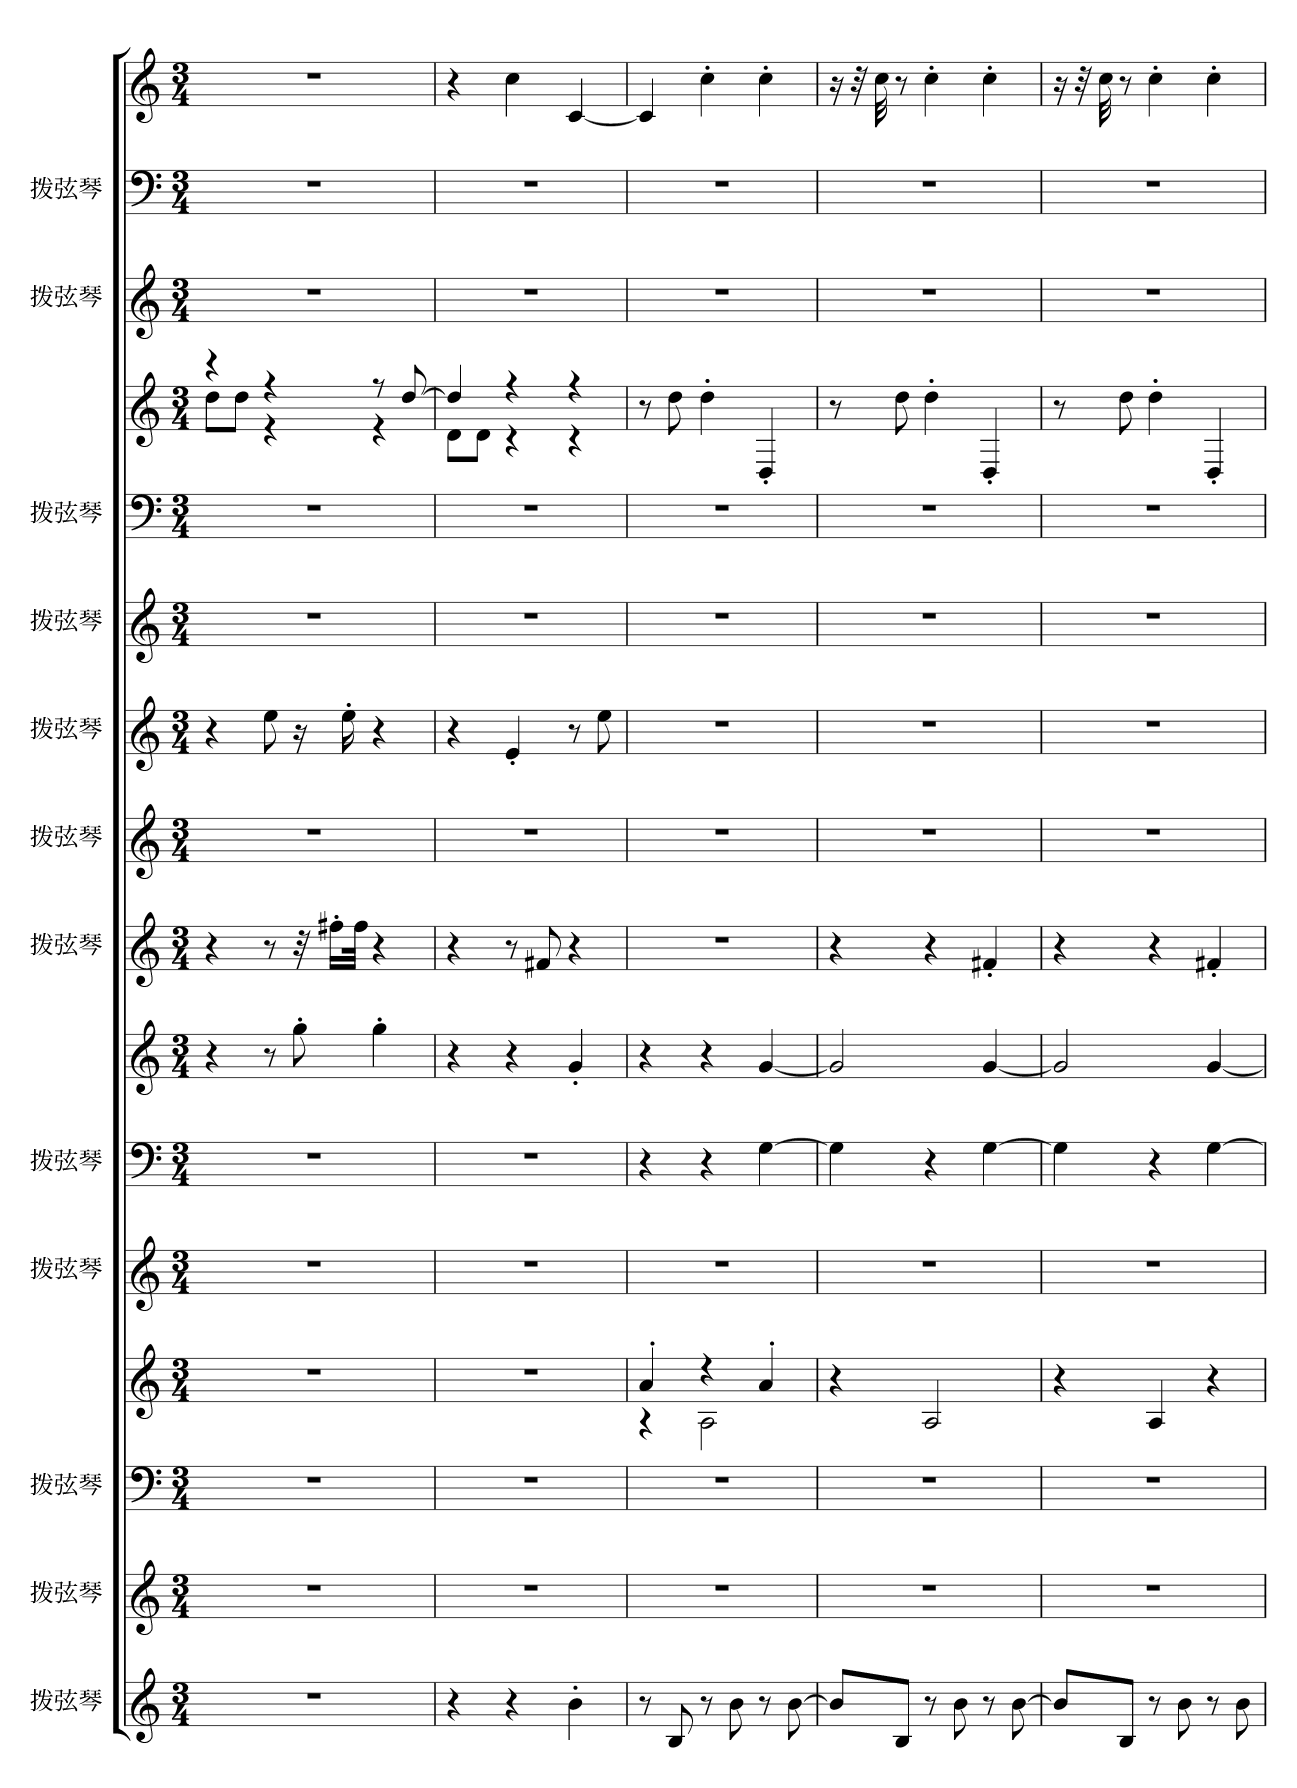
**kern	**kern	**kern	**kern	**kern	**kern	**kern	**kern	**kern	**kern	**kern	**kern	**kern	**kern	**kern	**kern
*part12	*part11	*part10	*part10	*part9	*part8	*part8	*part7	*part6	*part5	*part4	*part3	*part3	*part2	*part1	*part1
*staff16	*staff15	*staff14	*staff13	*staff12	*staff11	*staff10	*staff9	*staff8	*staff7	*staff6	*staff5	*staff4	*staff3	*staff2	*staff1
*I"拨弦琴	*I"拨弦琴	*I"拨弦琴	*	*I"拨弦琴	*I"拨弦琴	*	*I"拨弦琴	*I"拨弦琴	*I"拨弦琴	*I"拨弦琴	*I"拨弦琴	*	*I"拨弦琴	*I"拨弦琴	*
*clefG2	*clefG2	*clefF4	*clefG2	*clefG2	*clefF4	*clefG2	*clefG2	*clefG2	*clefG2	*clefG2	*clefF4	*clefG2	*clefG2	*clefF4	*clefG2
*k[]	*k[]	*k[]	*k[]	*k[]	*k[]	*k[]	*k[]	*k[]	*k[]	*k[]	*k[]	*k[]	*k[]	*k[]	*k[]
*M3/4	*M3/4	*M3/4	*M3/4	*M3/4	*M3/4	*M3/4	*M3/4	*M3/4	*M3/4	*M3/4	*M3/4	*M3/4	*M3/4	*M3/4	*M3/4
*MM112	*MM112	*MM112	*MM112	*MM112	*MM112	*MM112	*MM112	*MM112	*MM112	*MM112	*MM112	*MM112	*MM112	*MM112	*MM112
=1	=1	=1	=1	=1	=1	=1	=1	=1	=1	=1	=1	=1	=1	=1	=1
*	*	*	*	*	*	*	*	*	*	*	*	*^	*	*	*
2.r	2.r	2.r	2.r	2.r	2.r	4r	4r	2.r	4r	2.r	2.r	4r	8dd\L	2.r	2.r	2.r
.	.	.	.	.	.	.	.	.	.	.	.	.	8dd\J	.	.	.
.	.	.	.	.	.	8r	8r	.	8ee\	.	.	4r	4r	.	.	.
.	.	.	.	.	.	8gg'\	32r	.	16r	.	.	.	.	.	.	.
.	.	.	.	.	.	.	16ff#X'\LL	.	.	.	.	.	.	.	.	.
.	.	.	.	.	.	.	.	.	16ee'\	.	.	.	.	.	.	.
.	.	.	.	.	.	.	32ff#\JJk	.	.	.	.	.	.	.	.	.
.	.	.	.	.	.	4gg'\	4r	.	4r	.	.	8r	4r	.	.	.
.	.	.	.	.	.	.	.	.	.	.	.	[8dd/	.	.	.	.
=2	=2	=2	=2	=2	=2	=2	=2	=2	=2	=2	=2	=2	=2	=2	=2	=2
4r	2.r	2.r	2.r	2.r	2.r	4r	4r	2.r	4r	2.r	2.r	4dd/]	8d\L	2.r	2.r	4r
.	.	.	.	.	.	.	.	.	.	.	.	.	8d\J	.	.	.
4r	.	.	.	.	.	4r	8r	.	4e'/	.	.	4r	4r	.	.	4cc\
.	.	.	.	.	.	.	8f#X/	.	.	.	.	.	.	.	.	.
4b'\	.	.	.	.	.	4g'/	4r	.	8r	.	.	4r	4r	.	.	[4c/
.	.	.	.	.	.	.	.	.	8ee\	.	.	.	.	.	.	.
*	*	*	*	*	*	*	*	*	*	*	*	*v	*v	*	*	*
=3	=3	=3	=3	=3	=3	=3	=3	=3	=3	=3	=3	=3	=3	=3	=3
*	*	*	*^	*	*	*	*	*	*	*	*	*	*	*	*
8r	2.r	2.r	4a'/	4r	2.r	4r	4r	2.r	2.r	2.r	2.r	2.r	8r	2.r	2.r	4c/]
8B/	.	.	.	.	.	.	.	.	.	.	.	.	8dd\	.	.	.
8r	.	.	4r	2A\	.	4r	4r	.	.	.	.	.	4dd'\	.	.	4cc'\
8b\	.	.	.	.	.	.	.	.	.	.	.	.	.	.	.	.
8r	.	.	4a'/	.	.	[4G\	[4g/	.	.	.	.	.	4D'/	.	.	4cc'\
[8b\	.	.	.	.	.	.	.	.	.	.	.	.	.	.	.	.
*	*	*	*v	*v	*	*	*	*	*	*	*	*	*	*	*	*
=4	=4	=4	=4	=4	=4	=4	=4	=4	=4	=4	=4	=4	=4	=4	=4
8b/L]	2.r	2.r	4r	2.r	4G\]	2g/]	4r	2.r	2.r	2.r	2.r	8r	2.r	2.r	16r
.	.	.	.	.	.	.	.	.	.	.	.	.	.	.	32r
.	.	.	.	.	.	.	.	.	.	.	.	.	.	.	32cc\
8B/J	.	.	.	.	.	.	.	.	.	.	.	8dd\	.	.	8r
8r	.	.	2A/	.	4r	.	4r	.	.	.	.	4dd'\	.	.	4cc'\
8b\	.	.	.	.	.	.	.	.	.	.	.	.	.	.	.
8r	.	.	.	.	[4G\	[4g/	4f#X'/	.	.	.	.	4D'/	.	.	4cc'\
[8b\	.	.	.	.	.	.	.	.	.	.	.	.	.	.	.
=5	=5	=5	=5	=5	=5	=5	=5	=5	=5	=5	=5	=5	=5	=5	=5
8b/L]	2.r	2.r	4r	2.r	4G\]	2g/]	4r	2.r	2.r	2.r	2.r	8r	2.r	2.r	16r
.	.	.	.	.	.	.	.	.	.	.	.	.	.	.	32r
.	.	.	.	.	.	.	.	.	.	.	.	.	.	.	32cc\
8B/J	.	.	.	.	.	.	.	.	.	.	.	8dd\	.	.	8r
8r	.	.	4A/	.	4r	.	4r	.	.	.	.	4dd'\	.	.	4cc'\
8b\	.	.	.	.	.	.	.	.	.	.	.	.	.	.	.
8r	.	.	4r	.	[4G\	[4g/	4f#X'/	.	.	.	.	4D'/	.	.	4cc'\
8b\	.	.	.	.	.	.	.	.	.	.	.	.	.	.	.
=	=	=	=	=	=	=	=	=	=	=	=	=	=	=	=
*-	*-	*-	*-	*-	*-	*-	*-	*-	*-	*-	*-	*-	*-	*-	*-
